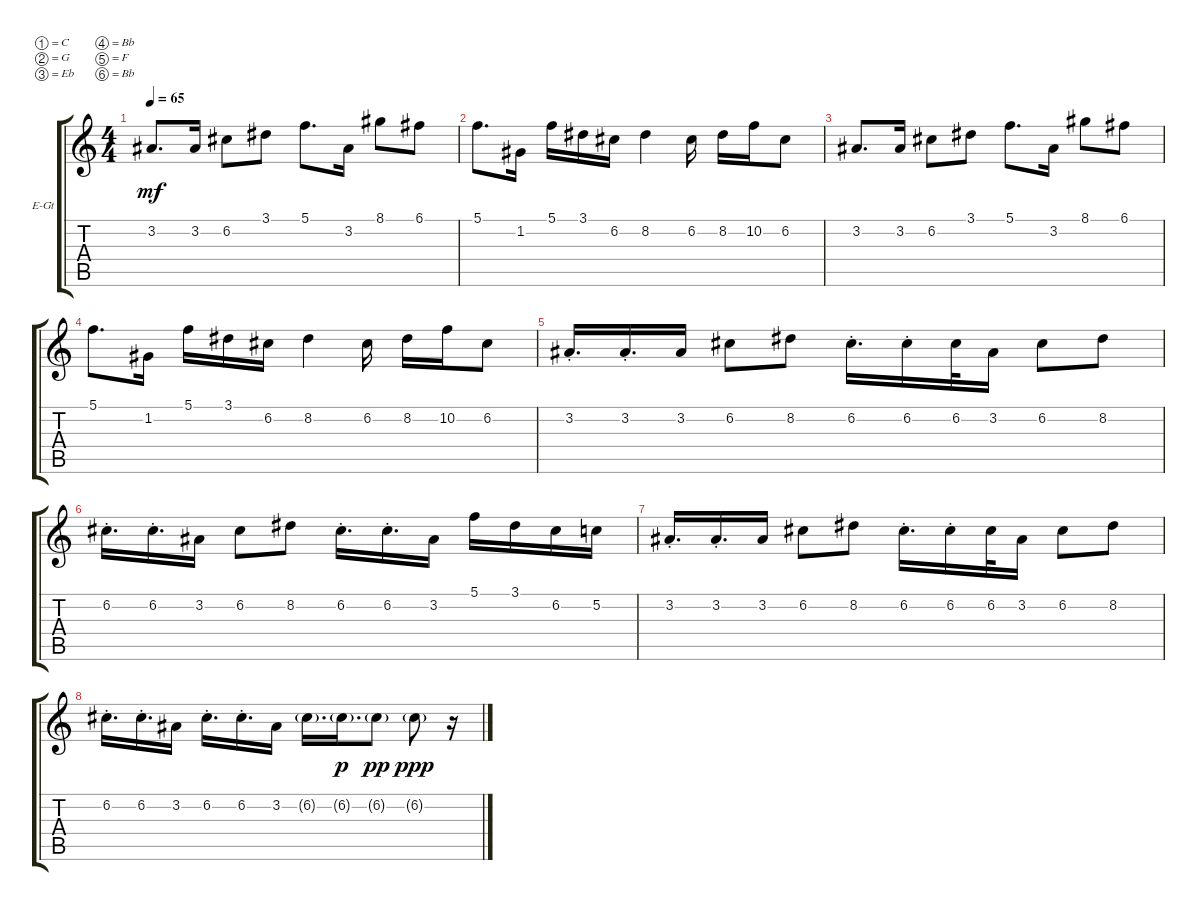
\defaultSystemsLayout 4
\bracketExtendMode groupsimilarinstruments
\firstSystemTrackNameOrientation horizontal
\otherSystemsTrackNameOrientation horizontal
\track ("Electric Guitar" "E-Gt") {instrument overdrivenguitar}
\staff {score tabs}
\tuning (C4 G3 Eb3 Bb2 F2 Bb1)
\ts (4 4)
\tempo 65
\clef g2
\ks c
3.2.8{d dy mf} 3.2.16 6.2.8 3.1.8 5.1.8{d} 3.2.16 8.1.8 6.1.8 |
5.1.8{d} 1.2.16 5.1.16 3.1.16 6.2.16 8.2.4 6.2.16 8.2.16 10.2.16 6.2.8 |
3.2.8{d} 3.2.16 6.2.8 3.1.8 5.1.8{d} 3.2.16 8.1.8 6.1.8 |
5.1.8{d} 1.2.16 5.1.16 3.1.16 6.2.16 8.2.4 6.2.16 8.2.16 10.2.16 6.2.8 |
3.2{st}.16{d} 3.2{st}.16{d} 3.2.16 6.2.8 8.2.8 6.2{st}.16{d} 6.2{st}.16 6.2.32 3.2.16 6.2.8 8.2.8 |
6.2{st}.16{d} 6.2{st}.16{d} 3.2.16 6.2.8 8.2.8 6.2{st}.16{d} 6.2{st}.16{d} 3.2.16 5.1.16 3.1.16 6.2.16 5.2.16 |
3.2{st}.16{d} 3.2{st}.16{d} 3.2.16 6.2.8 8.2.8 6.2{st}.16{d} 6.2{st}.16 6.2.32 3.2.16 6.2.8 8.2.8 |
6.2{st}.16{d} 6.2{st}.16{d} 3.2.16 6.2{st}.16{d} 6.2{st}.16{d} 3.2.16 6.2{g}.16{d} 6.2{g}.16{d dy p} 6.2{g}.8{dy pp} 6.2{g}.8{dy ppp} r.16
